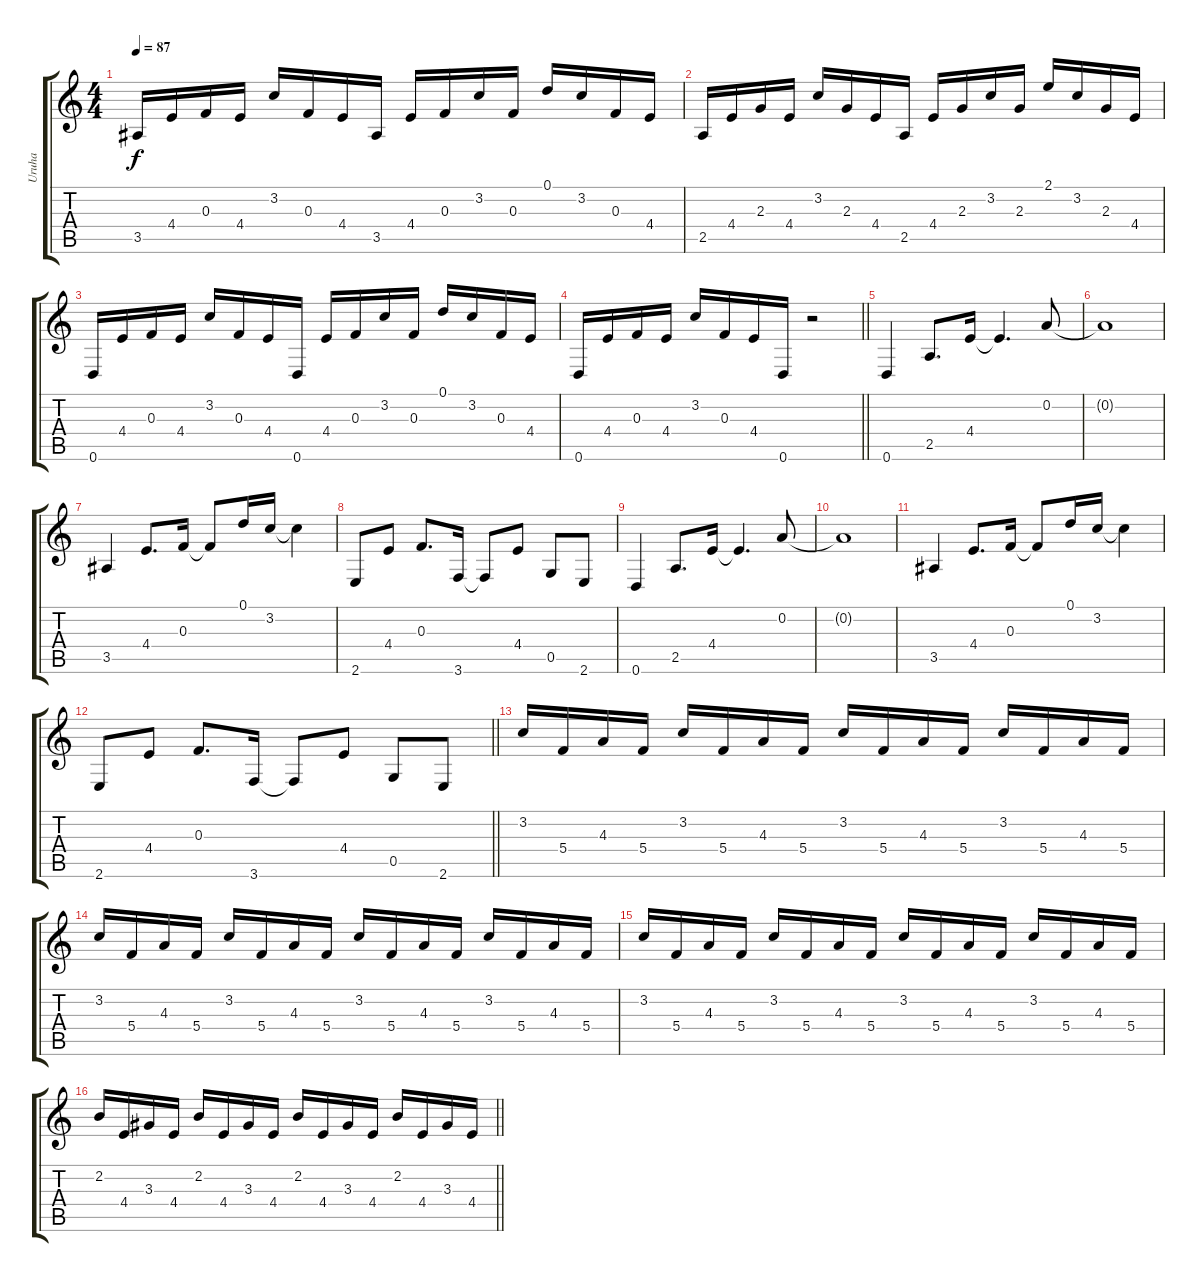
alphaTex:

\track ("Uruha" "Uruha") {instrument acousticguitarsteel}
\staff {score tabs}
\tuning (D4 A3 F3 C3 G2 D2) {hide}
\ts (4 4)
\tempo 87
\clef g2
\ks c
3.5.16{dy f} 4.4.16 0.3.16 4.4.16 3.2.16 0.3.16 4.4.16 3.5.16 4.4.16 0.3.16 3.2.16 0.3.16 0.1.16 3.2.16 0.3.16 4.4.16 |
2.5.16 4.4.16 2.3.16 4.4.16 3.2.16 2.3.16 4.4.16 2.5.16 4.4.16 2.3.16 3.2.16 2.3.16 2.1.16 3.2.16 2.3.16 4.4.16 |
0.6.16 4.4.16 0.3.16 4.4.16 3.2.16 0.3.16 4.4.16 0.6.16 4.4.16 0.3.16 3.2.16 0.3.16 0.1.16 3.2.16 0.3.16 4.4.16 |
\barLineRight lightlight
0.6.16 4.4.16 0.3.16 4.4.16 3.2.16 0.3.16 4.4.16 0.6.16 r.2 |
0.6.4 2.5.8{d} 4.4.16 4.4{t}.4{d} 0.2.8 |
0.2{t}.1 |
3.5.4 4.4.8{d} 0.3.16 0.3{t}.8 0.1.16 3.2.16 3.2{t}.4 |
2.6.8 4.4.8 0.3.8{d} 3.6.16 3.6{t}.8 4.4.8 0.5.8 2.6.8 |
0.6.4 2.5.8{d} 4.4.16 4.4{t}.4{d} 0.2.8 |
0.2{t}.1 |
3.5.4 4.4.8{d} 0.3.16 0.3{t}.8 0.1.16 3.2.16 3.2{t}.4 |
\barLineRight lightlight
2.6.8 4.4.8 0.3.8{d} 3.6.16 3.6{t}.8 4.4.8 0.5.8 2.6.8 |
3.2.16{volume 11} 5.4.16 4.3.16 5.4.16 3.2.16 5.4.16 4.3.16 5.4.16 3.2.16 5.4.16 4.3.16 5.4.16 3.2.16 5.4.16 4.3.16 5.4.16 |
3.2.16 5.4.16 4.3.16 5.4.16 3.2.16 5.4.16 4.3.16 5.4.16 3.2.16 5.4.16 4.3.16 5.4.16 3.2.16 5.4.16 4.3.16 5.4.16 |
3.2.16 5.4.16 4.3.16 5.4.16 3.2.16 5.4.16 4.3.16 5.4.16 3.2.16 5.4.16 4.3.16 5.4.16 3.2.16 5.4.16 4.3.16 5.4.16 |
\barLineRight lightlight
2.2.16 4.4.16 3.3.16 4.4.16 2.2.16 4.4.16 3.3.16 4.4.16 2.2.16 4.4.16 3.3.16 4.4.16 2.2.16 4.4.16 3.3.16 4.4.16
